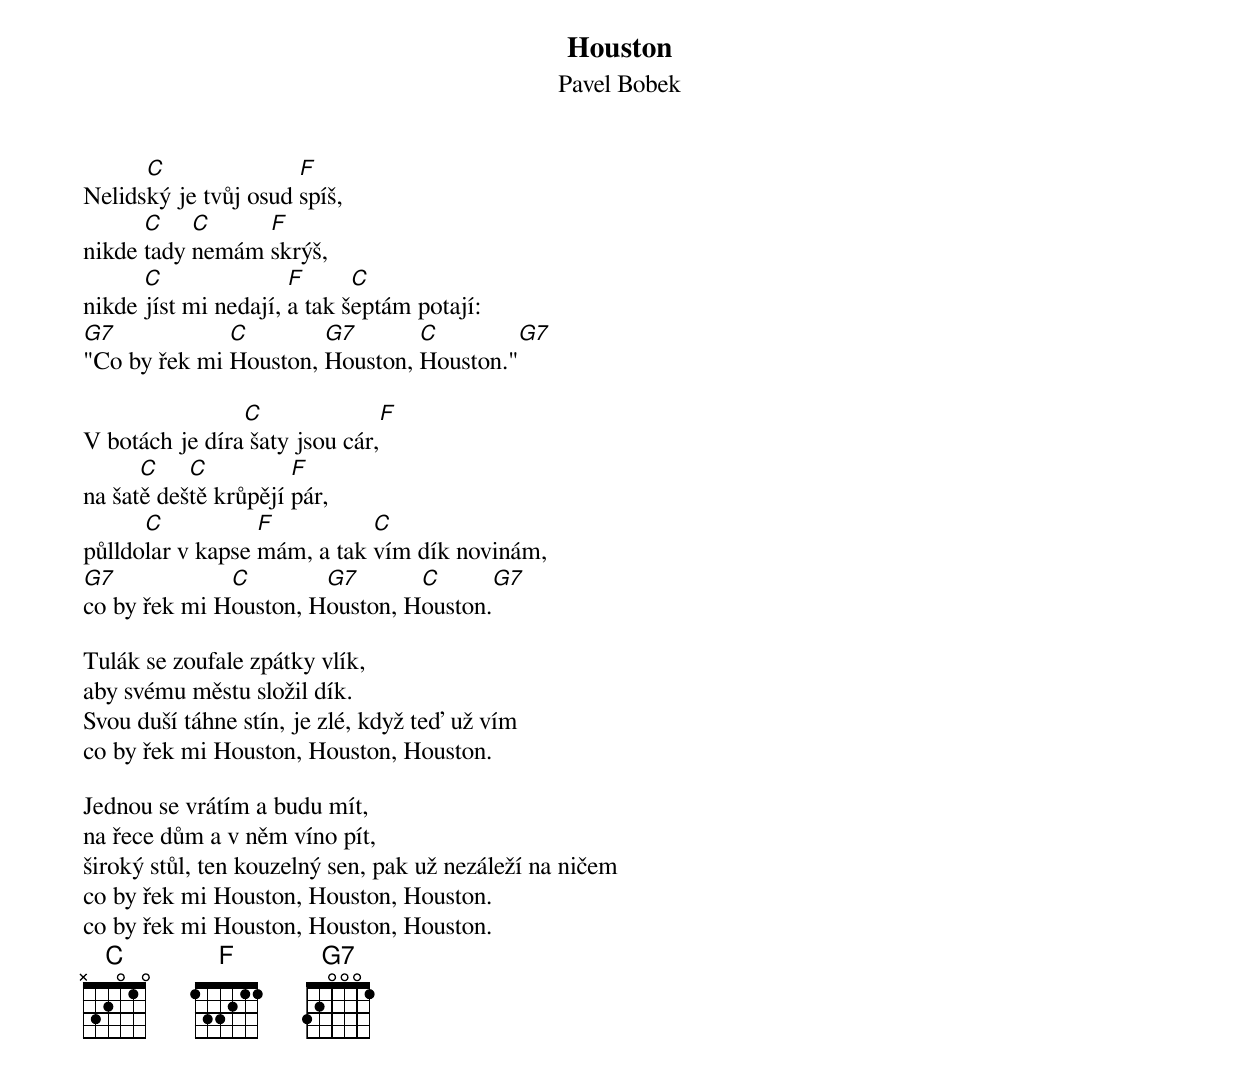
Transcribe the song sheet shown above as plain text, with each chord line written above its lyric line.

Houston
Pavel Bobek

      C               F
Nelidský je tvůj osud spíš,
      C    C     F
nikde tady nemám skrýš,
      C               F      C
nikde jíst mi nedají, a tak šeptám potají:
G7            C        G7       C        G7
"Co by řek mi Houston, Houston, Houston."

		C               F
V botách je díra šaty jsou cár,
      C    C          F
na šatě deště krůpějí pár,
      C           F          C
půlldolar v kapse mám, a tak vím dík novinám,
G7            C        G7       C        G7
co by řek mi Houston, Houston, Houston.

Tulák se zoufale zpátky vlík,
aby svému městu složil dík.
Svou duší táhne stín, je zlé, když teď už vím
co by řek mi Houston, Houston, Houston.

Jednou se vrátím a budu mít,
na řece dům a v něm víno pít,
široký stůl, ten kouzelný sen, pak už nezáleží na ničem
co by řek mi Houston, Houston, Houston.
co by řek mi Houston, Houston, Houston.
